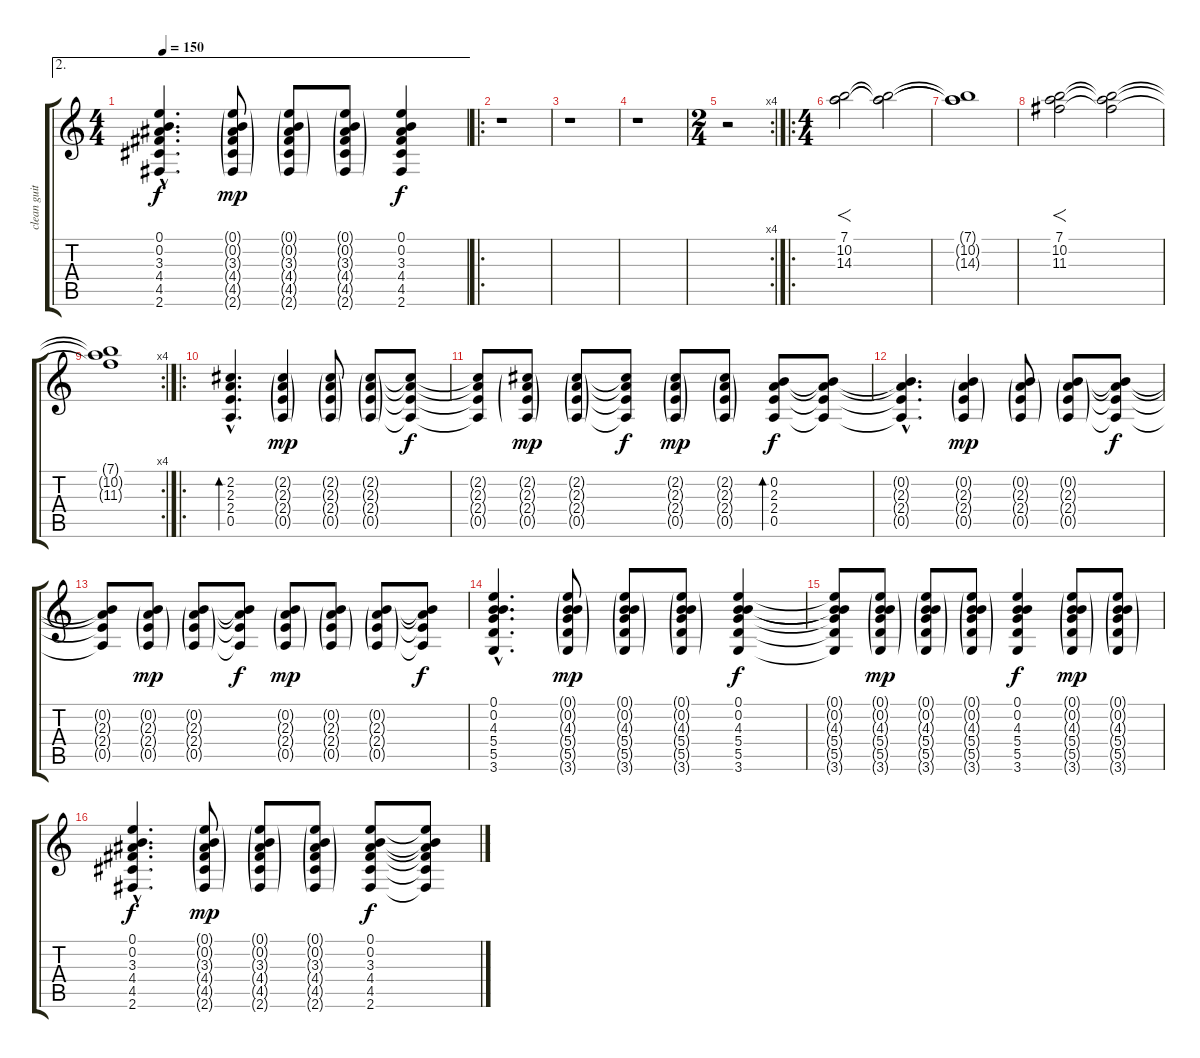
\track ("clean guitar" "clean guit") {instrument electricguitarjazz}
\staff {score tabs}
\tuning (E4 B3 G3 D3 A2 E2) {hide}
\ae 2
\ts (4 4)
\tempo 150
\clef g2
\ks c
(0.1{hac} 0.2{hac} 3.3{hac} 4.4{hac} 4.5{hac} 2.6{hac}).4{d dy f} (0.1{g} 0.2{g} 3.3{g} 4.4{g} 4.5{g} 2.6{g}).8{dy mp} (0.1{g} 0.2{g} 3.3{g} 4.4{g} 4.5{g} 2.6{g}).8 (0.1{g} 0.2{g} 3.3{g} 4.4{g} 4.5{g} 2.6{g}).8 (0.1 0.2 3.3 4.4 4.5 2.6).4{dy f} |
\ro
r.1 |
r.1 |
r.1 |
\rc 4
\ts (2 4)
r.2 |
\ro
\ts (4 4)
(7.1 10.2 14.3).2{f} (7.1{t} 10.2{t} 14.3{t}).2 |
(7.1{t} 10.2{t} 14.3{t}).1 |
(7.1 10.2 11.3).2{f} (7.1{t} 10.2{t} 11.3{t}).2 |
\rc 4
(7.1{t} 10.2{t} 11.3{t}).1 |
\ro
(2.2{hac} 2.3{hac} 2.4{hac} 0.5{hac}).4{d bd 120} (2.2{g} 2.3{g} 2.4{g} 0.5{g}).4{dy mp} (2.2{g} 2.3{g} 2.4{g} 0.5{g}).8 (2.2{g} 2.3{g} 2.4{g} 0.5{g}).8 (2.2{t} 2.3{t} 2.4{t} 0.5{t}).8{dy f} |
(2.2{t} 2.3{t} 2.4{t} 0.5{t}).8 (2.2{g} 2.3{g} 2.4{g} 0.5{g}).8{dy mp} (2.2{g} 2.3{g} 2.4{g} 0.5{g}).8 (2.2{t} 2.3{t} 2.4{t} 0.5{t}).8{dy f} (2.2{g} 2.3{g} 2.4{g} 0.5{g}).8{dy mp} (2.2{g} 2.3{g} 2.4{g} 0.5{g}).8 (0.2 2.3 2.4 0.5).8{bd 60 dy f} (0.2{t} 2.3{t} 2.4{t} 0.5{t}).8 |
(0.2{hac t} 2.3{hac t} 2.4{hac t} 0.5{hac t}).4{d} (0.2{g} 2.3{g} 2.4{g} 0.5{g}).4{dy mp} (0.2{g} 2.3{g} 2.4{g} 0.5{g}).8 (0.2{g} 2.3{g} 2.4{g} 0.5{g}).8 (0.2{t} 2.3{t} 2.4{t} 0.5{t}).8{dy f} |
(0.2{t} 2.3{t} 2.4{t} 0.5{t}).8 (0.2{g} 2.3{g} 2.4{g} 0.5{g}).8{dy mp} (0.2{g} 2.3{g} 2.4{g} 0.5{g}).8 (0.2{t} 2.3{t} 2.4{t} 0.5{t}).8{dy f} (0.2{g} 2.3{g} 2.4{g} 0.5{g}).8{dy mp} (0.2{g} 2.3{g} 2.4{g} 0.5{g}).8 (0.2{g} 2.3{g} 2.4{g} 0.5{g}).8 (0.2{t} 2.3{t} 2.4{t} 0.5{t}).8{dy f} |
(0.1{hac} 0.2{hac} 4.3{hac} 5.4{hac} 5.5{hac} 3.6{hac}).4{d} (0.1{g} 0.2{g} 4.3{g} 5.4{g} 5.5{g} 3.6{g}).8{dy mp} (0.1{g} 0.2{g} 4.3{g} 5.4{g} 5.5{g} 3.6{g}).8 (0.1{g} 0.2{g} 4.3{g} 5.4{g} 5.5{g} 3.6{g}).8 (0.1 0.2 4.3 5.4 5.5 3.6).4{dy f} |
(0.1{t} 0.2{t} 4.3{t} 5.4{t} 5.5{t} 3.6{t}).8 (0.1{g} 0.2{g} 4.3{g} 5.4{g} 5.5{g} 3.6{g}).8{dy mp} (0.1{g} 0.2{g} 4.3{g} 5.4{g} 5.5{g} 3.6{g}).8 (0.1{g} 0.2{g} 4.3{g} 5.4{g} 5.5{g} 3.6{g}).8 (0.1 0.2 4.3 5.4 5.5 3.6).4{dy f} (0.1{g} 0.2{g} 4.3{g} 5.4{g} 5.5{g} 3.6{g}).8{dy mp} (0.1{g} 0.2{g} 4.3{g} 5.4{g} 5.5{g} 3.6{g}).8 |
(0.1{hac} 0.2{hac} 3.3{hac} 4.4{hac} 4.5{hac} 2.6{hac}).4{d dy f} (0.1{g} 0.2{g} 3.3{g} 4.4{g} 4.5{g} 2.6{g}).8{dy mp} (0.1{g} 0.2{g} 3.3{g} 4.4{g} 4.5{g} 2.6{g}).8 (0.1{g} 0.2{g} 3.3{g} 4.4{g} 4.5{g} 2.6{g}).8 (0.1 0.2 3.3 4.4 4.5 2.6).8{dy f} (0.1{t} 0.2{t} 3.3{t} 4.4{t} 4.5{t} 2.6{t}).8
